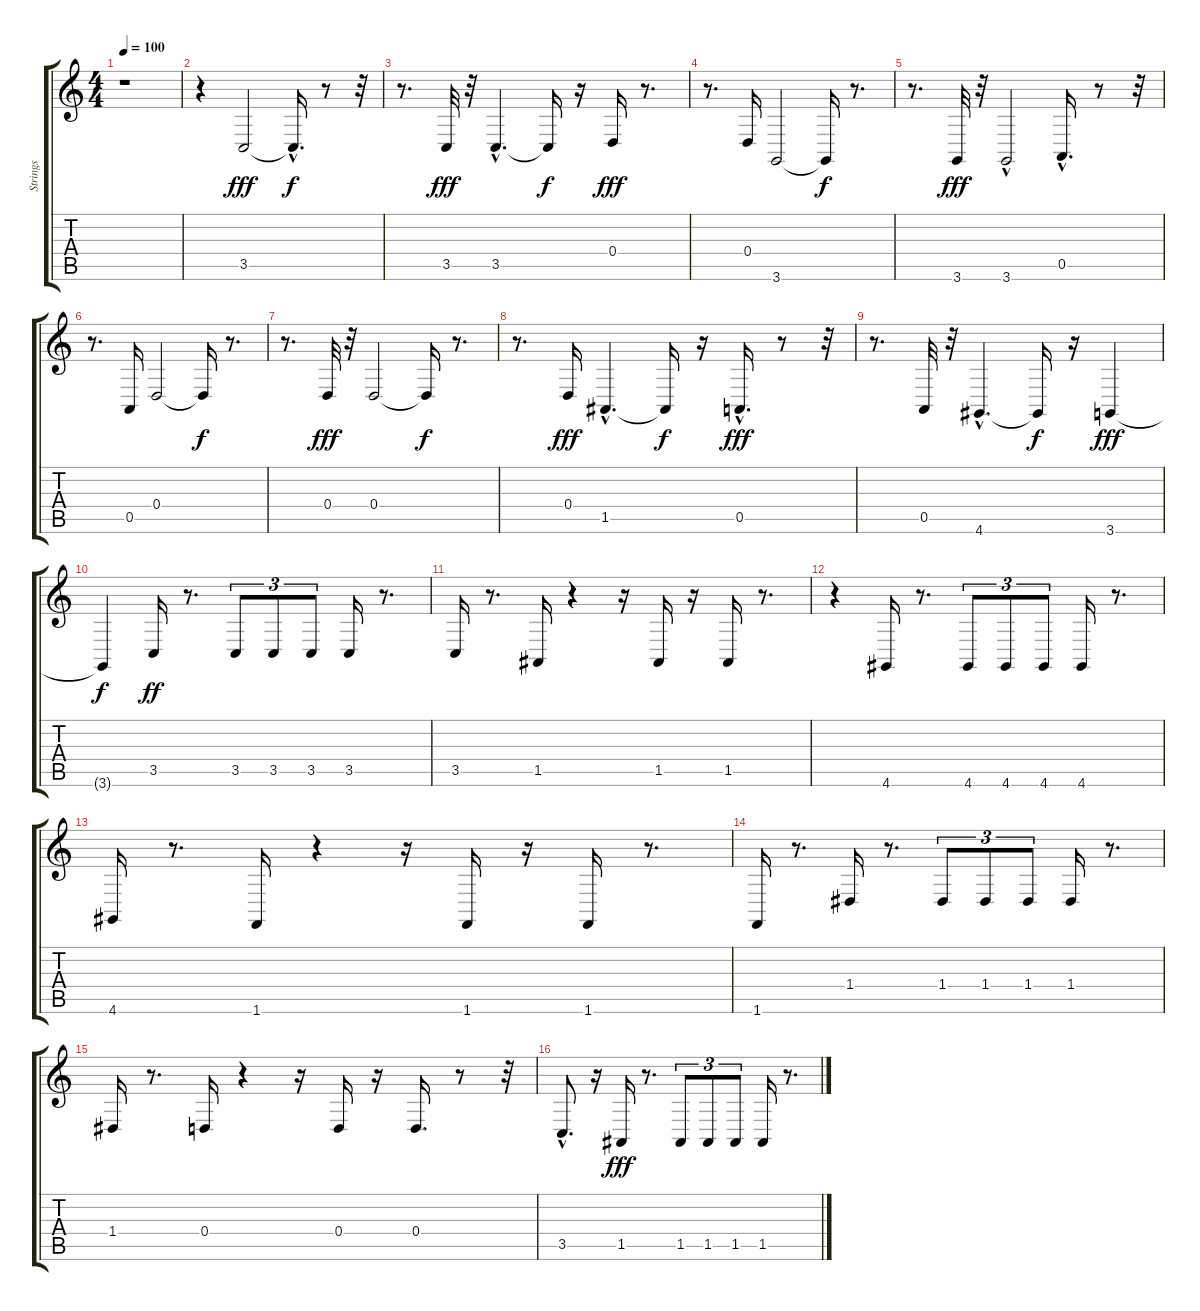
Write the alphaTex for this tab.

\track ("Strings" "Strings") {instrument stringensemble1}
\staff {score tabs}
\tuning (E4 B3 G3 D3 A2 E2) {hide}
\ts (4 4)
\tempo 100
\clef g2
\ks c
r.1{dy fff} |
r.4 3.5.2{volume 16} 3.5{hac t}.16{d dy f} r.8 r.32 |
r.8{d} 3.5.32{dy fff} r.32 3.5{hac}.4{d} 3.5{t}.16{dy f} r.16 0.4.16{dy fff} r.8{d} |
r.8{d} 0.4.16 3.6.2 3.6{t}.16{dy f} r.8{d} |
r.8{d} 3.6.32{dy fff} r.32 3.6{hac}.2 0.5{hac}.16{d} r.8 r.32 |
r.8{d} 0.5.16 0.4.2 0.4{t}.16{dy f} r.8{d} |
r.8{d} 0.4.32{dy fff} r.32 0.4.2 0.4{t}.16{dy f} r.8{d} |
r.8{d} 0.4.16{dy fff} 1.5{hac}.4{d} 1.5{t}.16{dy f} r.16 0.5{hac}.16{d dy fff} r.8 r.32 |
r.8{d} 0.5.32 r.32 4.6{hac}.4{d} 4.6{t}.16{dy f} r.16 3.6.4{dy fff} |
3.6{t}.4{dy f} 3.5.16{dy ff} r.8{d} 3.5.8{tu (3 2)} 3.5.8{tu (3 2)} 3.5.8{tu (3 2)} 3.5.16 r.8{d} |
3.5.16 r.8{d} 1.5.16 r.4 r.16 1.5.16 r.16 1.5.16 r.8{d} |
r.4 4.6.16 r.8{d} 4.6.8{tu (3 2)} 4.6.8{tu (3 2)} 4.6.8{tu (3 2)} 4.6.16 r.8{d} |
4.6.16 r.8{d} 1.6.16 r.4 r.16 1.6.16 r.16 1.6.16 r.8{d} |
1.6.16 r.8{d} 1.4.16 r.8{d} 1.4.8{tu (3 2)} 1.4.8{tu (3 2)} 1.4.8{tu (3 2)} 1.4.16 r.8{d} |
1.4.16 r.8{d} 0.4.16 r.4 r.16 0.4.16 r.16 0.4.16{d} r.8 r.32 |
3.5{hac}.8{d} r.16 1.5.16{dy fff} r.8{d} 1.5.8{tu (3 2)} 1.5.8{tu (3 2)} 1.5.8{tu (3 2)} 1.5.16 r.8{d}
